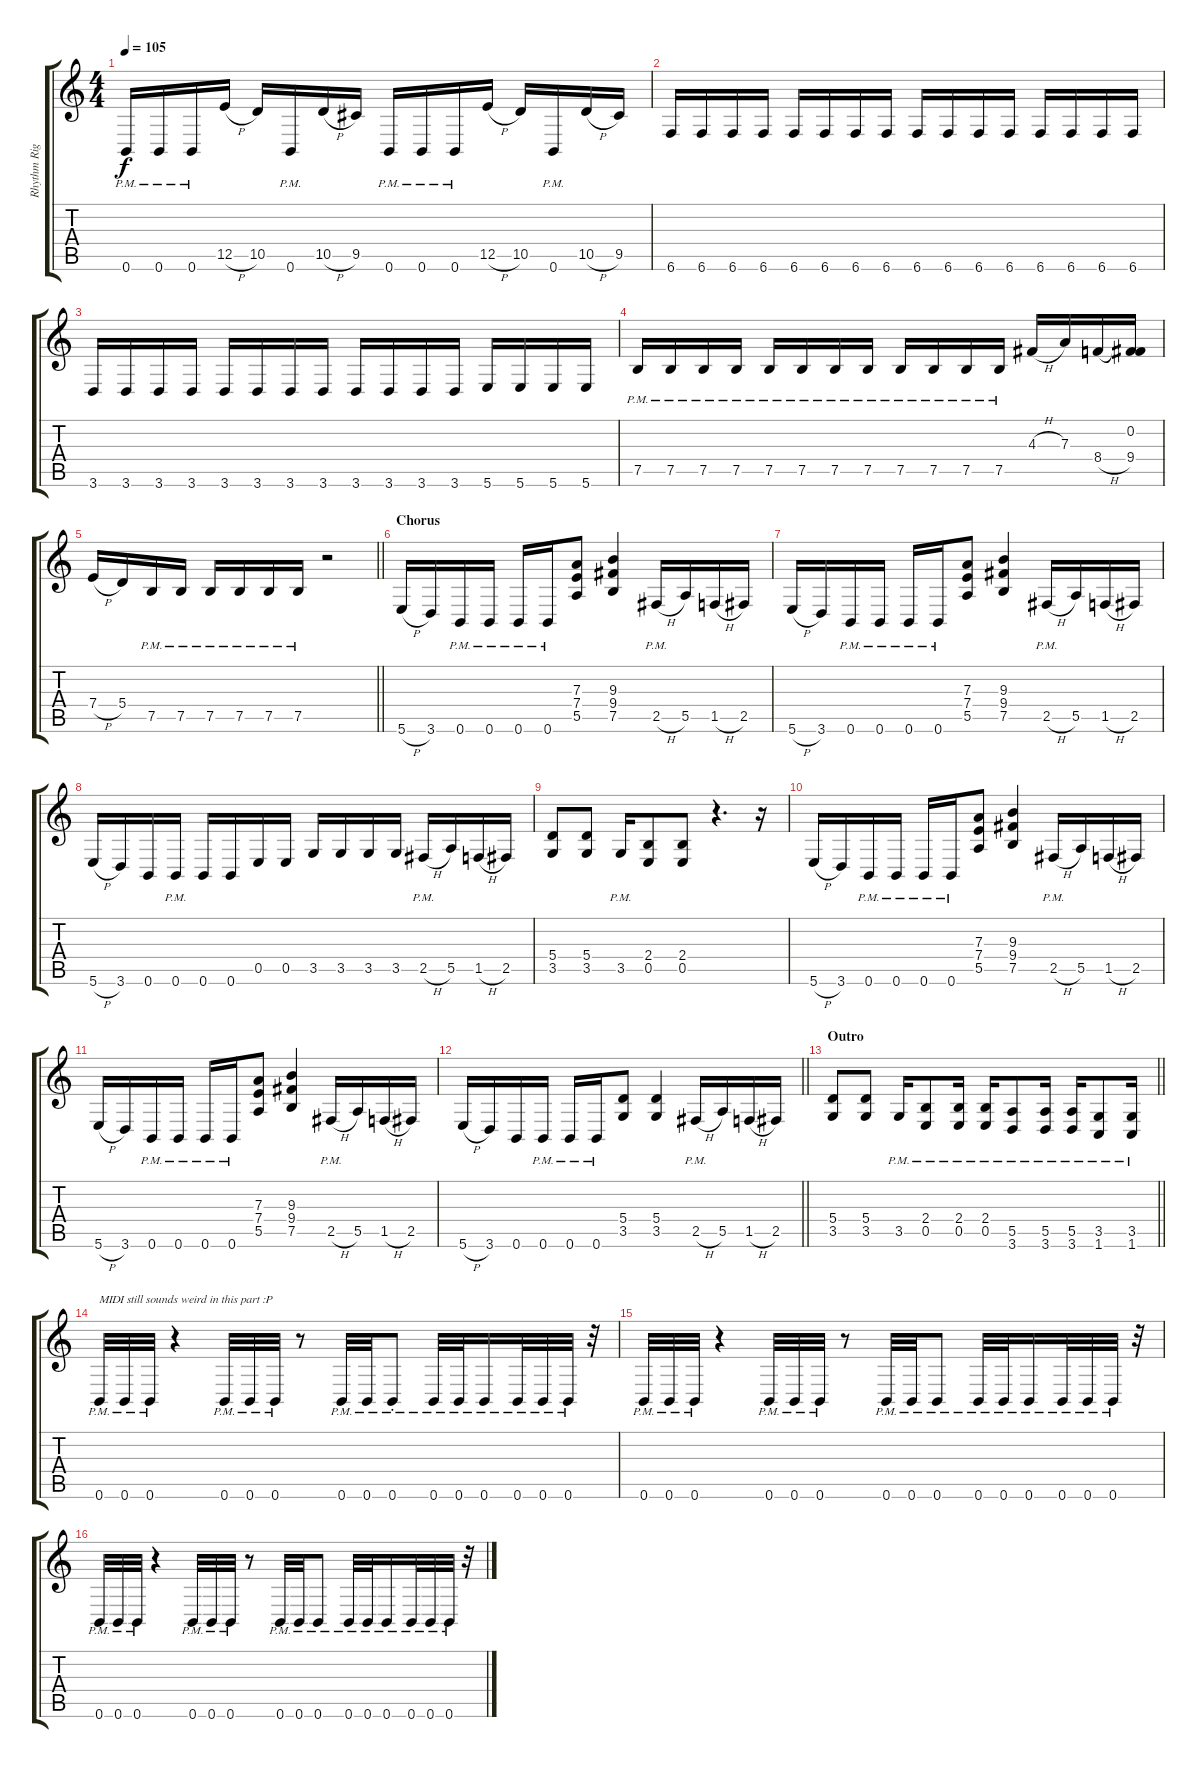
\track ("Rhythm Right" "Rhythm Rig") {instrument distortionguitar}
\staff {score tabs}
\tuning (B3 Gb3 D3 A2 E2 B1) {hide}
\ts (4 4)
\tempo 105
\clef g2
\ks c
0.6{pm}.16{dy f} 0.6{pm}.16 0.6{pm}.16 12.5{h}.16 10.5.16 0.6{pm}.16 10.5{h}.16 9.5.16 0.6{pm}.16 0.6{pm}.16 0.6{pm}.16 12.5{h}.16 10.5.16 0.6{pm}.16 10.5{h}.16 9.5.16 |
6.6.16 6.6.16 6.6.16 6.6.16 6.6.16 6.6.16 6.6.16 6.6.16 6.6.16 6.6.16 6.6.16 6.6.16 6.6.16 6.6.16 6.6.16 6.6.16 |
3.6.16 3.6.16 3.6.16 3.6.16 3.6.16 3.6.16 3.6.16 3.6.16 3.6.16 3.6.16 3.6.16 3.6.16 5.6.16 5.6.16 5.6.16 5.6.16 |
7.5{pm}.16{volume 14} 7.5{pm}.16 7.5{pm}.16 7.5{pm}.16 7.5{pm}.16 7.5{pm}.16 7.5{pm}.16 7.5{pm}.16 7.5{pm}.16 7.5{pm}.16 7.5{pm}.16 7.5{pm}.16 4.3{h}.16 7.3.16 8.4{h}.16 (0.2 9.4).16 |
\barLineRight lightlight
7.4{h}.16 5.4.16 7.5{pm}.16 7.5{pm}.16 7.5{pm}.16 7.5{pm}.16 7.5{pm}.16 7.5{pm}.16 r.2 |
\section ("" "Chorus")
5.6{h}.16 3.6.16 0.6{pm}.16 0.6{pm}.16 0.6{pm}.16 0.6{pm}.16 (7.3 7.4 5.5).8 (9.3 9.4 7.5).4 2.5{h pm}.16 5.5.16 1.5{h}.16 2.5.16 |
5.6{h}.16 3.6.16 0.6{pm}.16 0.6{pm}.16 0.6{pm}.16 0.6{pm}.16 (7.3 7.4 5.5).8 (9.3 9.4 7.5).4 2.5{h pm}.16 5.5.16 1.5{h}.16 2.5.16 |
5.6{h}.16 3.6.16 0.6.16 0.6{pm}.16 0.6.16 0.6.16 0.5.16 0.5.16 3.5.16 3.5.16 3.5.16 3.5.16 2.5{h pm}.16 5.5.16 1.5{h}.16 2.5.16 |
(5.4 3.5).8 (5.4 3.5).8 3.5{pm}.16 (2.4 0.5).8 (2.4 0.5).8 r.4{d} r.16 |
5.6{h}.16 3.6.16 0.6{pm}.16 0.6{pm}.16 0.6{pm}.16 0.6{pm}.16 (7.3 7.4 5.5).8 (9.3 9.4 7.5).4 2.5{h pm}.16 5.5.16 1.5{h}.16 2.5.16 |
5.6{h}.16 3.6.16 0.6{pm}.16 0.6{pm}.16 0.6{pm}.16 0.6{pm}.16 (7.3 7.4 5.5).8 (9.3 9.4 7.5).4 2.5{h pm}.16 5.5.16 1.5{h}.16 2.5.16 |
\barLineRight lightlight
5.6{h}.16 3.6.16 0.6.16 0.6{pm}.16 0.6{pm}.16 0.6{pm}.16 (5.4 3.5).8 (5.4 3.5).4 2.5{h pm}.16 5.5.16 1.5{h}.16 2.5.16 |
\section ("" "Outro")
\barLineRight lightlight
(5.4 3.5).8 (5.4 3.5).8 3.5{pm}.16 (2.4{pm} 0.5{pm}).8 (2.4{pm} 0.5{pm}).16 (2.4{pm} 0.5{pm}).16 (5.5{pm} 3.6{pm}).8 (5.5{pm} 3.6{pm}).16 (5.5{pm} 3.6{pm}).16 (3.5{pm} 1.6{pm}).8 (3.5{pm} 1.6{pm}).16 |
0.6{pm}.32{txt "MIDI still sounds weird in this part :P"} 0.6{pm}.32 0.6{pm}.32 r.4 0.6{pm}.32 0.6{pm}.32 0.6{pm}.32 r.8 0.6{pm}.32 0.6{pm}.32 0.6{pm st}.8 0.6{pm}.32 0.6{pm}.32 0.6{pm}.16 0.6{pm}.32 0.6{pm}.32 0.6{pm}.32 r.32 |
0.6{pm}.32 0.6{pm}.32 0.6{pm}.32 r.4 0.6{pm}.32 0.6{pm}.32 0.6{pm}.32 r.8 0.6{pm}.32 0.6{pm}.32 0.6{pm}.8 0.6{pm}.32 0.6{pm}.32 0.6{pm}.16 0.6{pm}.32 0.6{pm}.32 0.6{pm}.32 r.32 |
0.6{pm}.32 0.6{pm}.32 0.6{pm}.32 r.4 0.6{pm}.32 0.6{pm}.32 0.6{pm}.32 r.8 0.6{pm}.32 0.6{pm}.32 0.6{pm}.8 0.6{pm}.32 0.6{pm}.32 0.6{pm}.16 0.6{pm}.32 0.6{pm}.32 0.6{pm}.32 r.32
